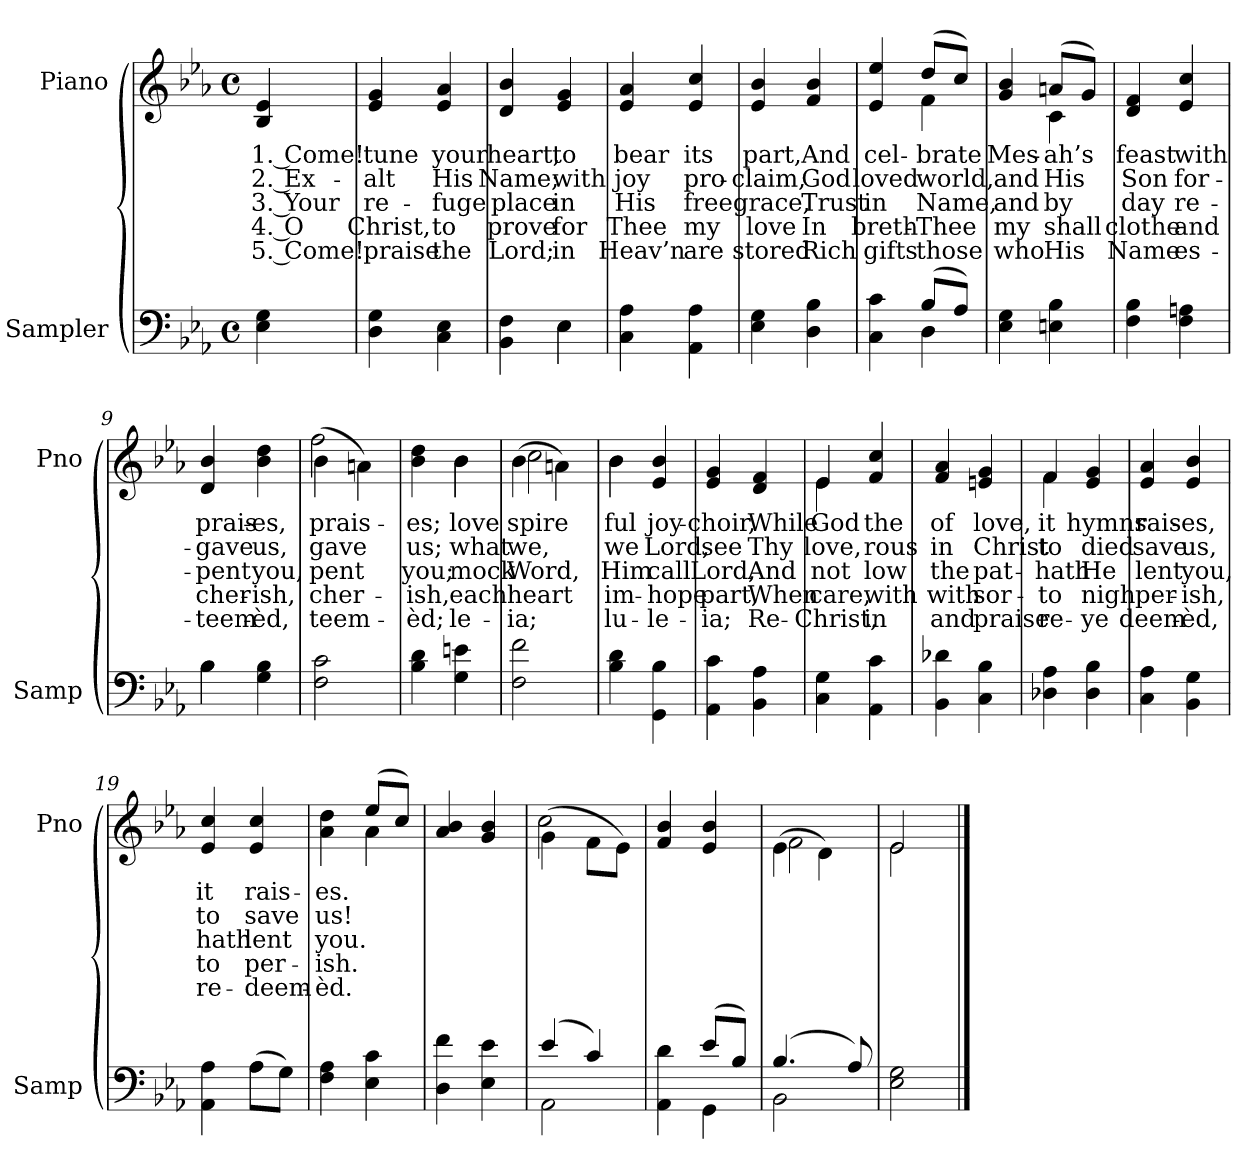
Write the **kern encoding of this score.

**kern	**kern	**text	**text	**text	**text	**text
*part2	*part1	*part1	*part1	*part1	*part1	*part1
*staff2	*staff1	*staff1	*staff1	*staff1	*staff1	*staff1
*I"Sampler	*I"Piano	*	*	*	*	*
*I'Samp	*I'Pno	*	*	*	*	*
*clefF4	*clefG2	*	*	*	*	*
*k[b-e-a-]	*k[b-e-a-]	*	*	*	*	*
*E-:	*E-:	*	*	*	*	*
*M4/4	*M4/4	*	*	*	*	*
*met(c)	*met(c)	*	*	*	*	*
=1	=1	=1	=1	=1	=1	=1
4E- 4G	4B- 4e-	1. Come!	2. Ex-	3. Your	4. O	5. Come!
=2	=2	=2	=2	=2	=2	=2
4D 4G	4e- 4g	tune	-alt	re-	Christ,	praise
4C 4E-	4e- 4a-	your	His	-fuge	to	the
=3	=3	=3	=3	=3	=3	=3
*^	*	*	*	*	*	*
4BB- 4F	4ryy	4d 4b-	heart,	Name;	place	prove	Lord;
4E-\	4E-	4e- 4g	to	with	in	for	in
*v	*v	*	*	*	*	*	*
=4	=4	=4	=4	=4	=4	=4
4C 4A-	4e- 4a-	bear	joy	His	Thee	Heav’n
4AA- 4A-	4e- 4cc	its	pro-	free	my	are
=5	=5	=5	=5	=5	=5	=5
4E- 4G	4e- 4b-	part,	-claim,	grace,	love	stored
4D 4B-	4f 4b-	And	God	Trust	In	Rich
=6	=6	=6	=6	=6	=6	=6
*^	*^	*	*	*	*	*
4C 4c	4ryy	4e- 4ee-	4ryy	cel-	loved	in	breth-	gifts
(8B-/L	4D	(8dd/L	4f	-brate	world,	Name,	Thee	those
8A-/J)	.	8cc/J)	.	.	.	.	.	.
*v	*v	*	*	*	*	*	*	*
=7	=7	=7	=7	=7	=7	=7	=7
4E- 4G	4g 4b-	4ryy	Mes-	and	and	my	who
4En 4B-	(8an/L	4c	-ah’s	His	by	shall	His
.	8g/J)	.	.	.	.	.	.
*	*v	*v	*	*	*	*	*
=8	=8	=8	=8	=8	=8	=8
4F 4B-	4d 4f	feast	Son	day	clothe	Name
4F 4An	4e- 4cc	with	for-	re-	and	es-
=9	=9	=9	=9	=9	=9	=9
*^	*	*	*	*	*	*
4B-\	4B-	4d 4b-	prais-	-gave	-pent	cher-	-teem-
4G 4B-	4ryy	4b- 4dd	-es,	us,	you,	-ish,	-èd,
*v	*v	*	*	*	*	*	*
=10	=10	=10	=10	=10	=10	=10
*	*^	*	*	*	*	*
2F 2c	(4b-\	2ff	prais-	-gave	-pent	cher-	-teem-
.	4an\)	.	.	.	.	.	.
=11	=11	=11	=11	=11	=11	=11	=11
4B- 4d	4b- 4dd	4ryy	-es;	us;	you;	-ish,	-èd;
4G 4en	4b-\	4b-	love	what	mock	each	-le-
=12	=12	=12	=12	=12	=12	=12	=12
2F 2f	(4b-\	2cc	-spire	we,	Word,	heart	-ia;
.	4an\)	.	.	.	.	.	.
=13	=13	=13	=13	=13	=13	=13	=13
4B- 4d	4b-\	4b-	-ful	we	Him	im-	-lu-
4GG 4B-	4e- 4b-	4ryy	joy-	Lord,	call	hope	-le-
*	*v	*v	*	*	*	*	*
=14	=14	=14	=14	=14	=14	=14
4AA- 4c	4e- 4g	choir,	see	Lord,	-part,	-ia;
4BB- 4A-	4d 4f	While	Thy	And	When	Re-
=15	=15	=15	=15	=15	=15	=15
*	*^	*	*	*	*	*
4C 4G	4e-/	4e-	God	love,	not	care,	Christ,
4AA- 4c	4f 4cc	4ryy	the	-rous	-low	with	in
*	*v	*v	*	*	*	*	*
=16	=16	=16	=16	=16	=16	=16
4BB- 4d-X	4f 4a-	of	in	the	with	and
4C 4B-	4en 4g	love,	Christ	pat-	sor-	praise
=17	=17	=17	=17	=17	=17	=17
*	*^	*	*	*	*	*
4D-X 4A-	4f/	4f	it	to	hath	to	re-
4D- 4B-	4e- 4g	4ryy	hymns	died	He	nigh	ye
*	*v	*v	*	*	*	*	*
=18	=18	=18	=18	=18	=18	=18
4C 4A-	4e- 4a-	rais-	save	lent	per-	-deem-
4BB- 4G	4e- 4b-	-es,	us,	you,	-ish,	-èd,
=19	=19	=19	=19	=19	=19	=19
*^	*	*	*	*	*	*
4AA-\ 4A-\	4ryy	4e- 4cc	it	to	hath	to	re-
(8A-\L	4A-	4e- 4cc	rais-	save	lent	per-	-deem-
8G\J)	.	.	.	.	.	.	.
*v	*v	*	*	*	*	*	*
=20	=20	=20	=20	=20	=20	=20
*	*^	*	*	*	*	*
4F 4A-	4a- 4dd	4ryy	-es.	us!	you.	-ish.	-èd.
4E- 4c	(8ee-/L	4a-	.	.	.	.	.
.	8cc/J)	.	.	.	.	.	.
*	*v	*v	*	*	*	*	*
=21	=21	=21	=21	=21	=21	=21
4D 4f	4a- 4b-	.	.	.	.	.
4E- 4e-	4g 4b-	.	.	.	.	.
=22	=22	=22	=22	=22	=22	=22
*^	*^	*	*	*	*	*
(4e-/	2AA-	(4g\	2cc	.	.	.	.	.
4c/)	.	8f\L	.	.	.	.	.	.
.	.	8e-\J)	.	.	.	.	.	.
*	*	*v	*v	*	*	*	*	*
=23	=23	=23	=23	=23	=23	=23	=23
4AA- 4d	4ryy	4f 4b-	.	.	.	.	.
(8e-/L	4GG	4e- 4b-	.	.	.	.	.
8B-/J)	.	.	.	.	.	.	.
=24	=24	=24	=24	=24	=24	=24	=24
*	*	*^	*	*	*	*	*
(4.B-/	2BB-	(4e-\	2f	.	.	.	.	.
.	.	4d\)	.	.	.	.	.	.
8A-/)	.	.	.	.	.	.	.	.
*v	*v	*	*	*	*	*	*	*
=25	=25	=25	=25	=25	=25	=25	=25
2E- 2G	2e-/	2e-	.	.	.	.	.
*	*v	*v	*	*	*	*	*
==	==	==	==	==	==	==
*-	*-	*-	*-	*-	*-	*-
